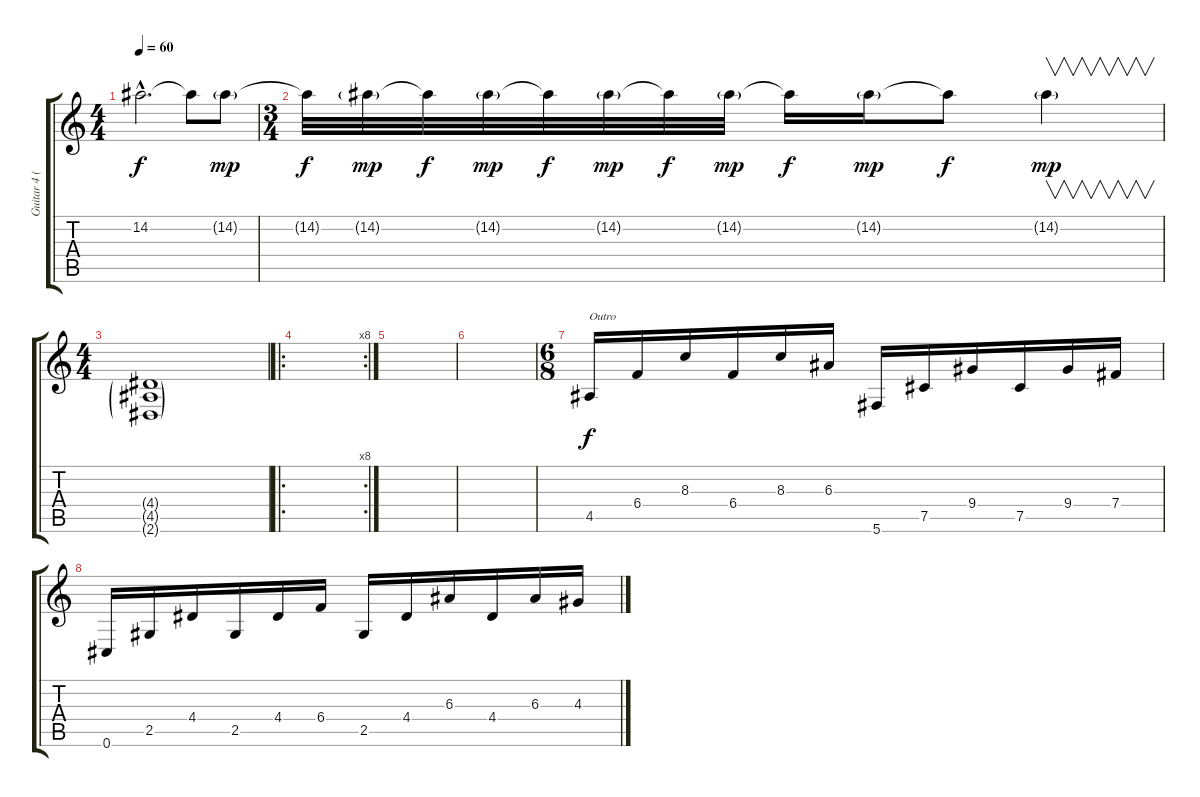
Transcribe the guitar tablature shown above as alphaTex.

\track ("Guitar 4 (solo)" "Guitar 4 (") {instrument overdrivenguitar}
\staff {score tabs}
\tuning (Db4 Ab3 E3 B2 Gb2 Db2) {hide}
\ts (4 4)
\tempo 60
\clef g2
\ks c
14.2{hac}.2{d dy f} 14.2{t}.8 14.2{g}.8{dy mp} |
\ts (3 4)
14.2{t}.32{dy f} 14.2{g}.32{dy mp} 14.2{t}.32{dy f} 14.2{g}.32{dy mp} 14.2{t}.32{dy f} 14.2{g}.32{dy mp} 14.2{t}.32{dy f} 14.2{g}.32{dy mp} 14.2{t}.16{dy f} 14.2{g}.16{dy mp} 14.2{t}.8{dy f} 14.2{g}.4{v dy mp} |
\ts (4 4)
(4.4{g} 4.5{g} 2.6{g}).1 |
\ro
\rc 8
|
|
|
\ts (6 8)
4.5.16{txt "Outro" dy f} 6.4.16 8.3.16 6.4.16 8.3.16 6.3.16 5.6.16 7.5.16 9.4.16 7.5.16 9.4.16 7.4.16 |
0.6.16 2.5.16 4.4.16 2.5.16 4.4.16 6.4.16 2.5.16 4.4.16 6.3.16 4.4.16 6.3.16 4.3.16
